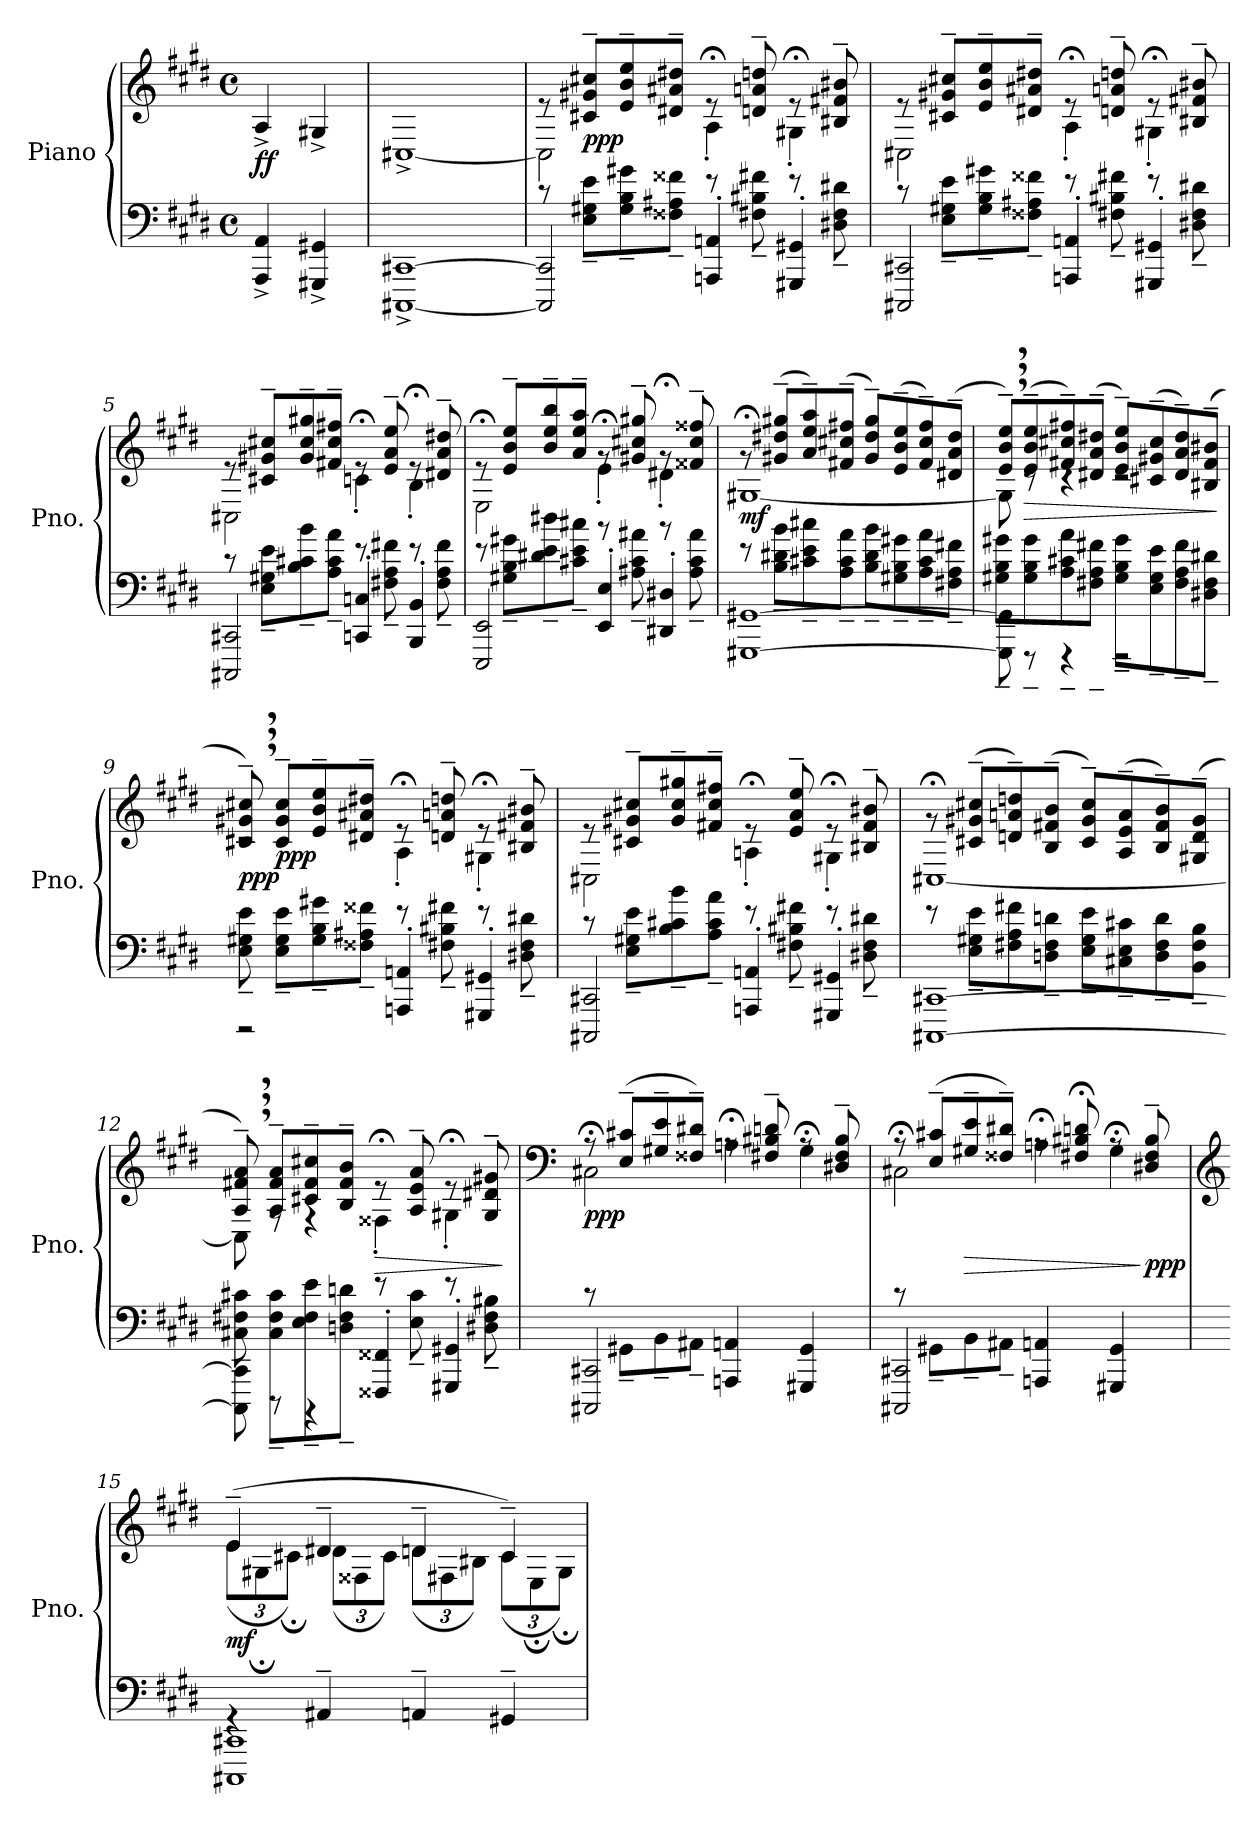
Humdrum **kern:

**kern	**kern	**dynam
*part1	*part1	*part1
*staff2	*staff1	*staff1/2
*I"Piano	*	*
*I'Pno.	*	*
*clefF4	*clefG2	*
*k[f#c#g#d#]	*k[f#c#g#d#]	*
*M4/4	*M4/4	*
*met(c)	*met(c)	*
=1	=1	=1
!	!	!LO:DY:b
4AAA/^ 4AA/^	4A^/	ff
4GGG#X/^ 4GG#X/^	4G#X^/	.
=2	=2	=2
[1CCC#X^ [1CC#X^	[1C#X^	.
=3	=3	=3
*^	*^	*
2CCC#/] 2CC#/]	8rc	8re	2C#\]	.
!	!	!	!	!LO:DY:b
.	8E\~ 8G#X\~ 8e\~L	8c#X/~ 8g#X/~ 8cc#X/~L	.	ppp
.	8G#\~ 8B\~ 8g#X\~	8e/~ 8b/~ 8ee/~	.	.
.	8F##X\~ 8A#X\~ 8f##X\~J	8d#X/~ 8a#X/~ 8dd#X/~J	.	.
4AAAn/' 4AAn/'	8re	8r;<e	4A'\	.
.	8F#X\~ 8B#X\~ 8f#X\~	8dn/~ 8an/~ 8ddn/~	.	.
4GGG#X/' 4GG#X/'	8re	8r;<e	4G#X'\	.
.	8D#X\~ 8F#\~ 8d#X\~	8B#X/~ 8f#X/~ 8b#X/~	.	.
!!LO:LB:g=z	!!
=4	=4	=4	=4	=4
2CCC#X/ 2CC#X/	8rc	8re	2C#X\	.
.	8E\~ 8G#X\~ 8e\~L	8c#X/~ 8g#X/~ 8cc#X/~L	.	.
.	8G#\~ 8B\~ 8g#X\~	8e/~ 8b/~ 8ee/~	.	.
.	8F##X\~ 8A#X\~ 8f##X\~J	8d#X/~ 8a#X/~ 8dd#X/~J	.	.
4AAAn/' 4AAn/'	8re	8r;<e	4A'\	.
.	8F#X\~ 8B#X\~ 8f#X\~	8dn/~ 8an/~ 8ddn/~	.	.
4GGG#X/' 4GG#X/'	8re	8r;<e	4G#X'\	.
.	8D#X\~ 8F#\~ 8d#X\~	8B#X/~ 8f#X/~ 8b#X/~	.	.
=5	=5	=5	=5	=5
2CCC#X/ 2CC#X/	8rc	8re	2C#X\	.
.	8E\~ 8G#X\~ 8e\~L	8c#X/~ 8g#X/~ 8cc#X/~L	.	.
.	8B\~ 8c#X\~ 8b\~	8g#/~ 8cc#/~ 8gg#X/~	.	.
.	8A\~ 8c#\~ 8a\~J	8f#X/~ 8cc#/~ 8ff#X/~J	.	.
4CCn/' 4C/'	8re	8r;<e	4cn'\	.
.	8F#X\~ 8A\~ 8f#X\~	8e/~ 8a/~ 8ee/~	.	.
4BBB/' 4BB/'	8re	8r;<e	4B'\	.
.	8F#\~ 8A\~ 8f#\~	8d#X/~ 8a/~ 8dd#X/~	.	.
!!LO:LB:g=z	!!
=6	=6	=6	=6	=6
2EEE/ 2EE/	8re	8r;<e	2E\	.
.	8G#X\~ 8B\~ 8g#X\~L	8e/~ 8b/~ 8ee/~L	.	.
.	8d#X\~ 8e\~ 8dd#X\~	8b/~ 8ee/~ 8bb/~	.	.
.	8c#X\~ 8e\~ 8cc#X\~J	8a/~ 8ee/~ 8aa/~J	.	.
4EE/' 4E/'	8rb	8r;<g	4e'\	.
.	8A#X\~ 8c#\~ 8a#X\~	8g#X/~ 8cc#X/~ 8gg#X/~	.	.
4DD#X/' 4D#X/'	8rb	8r;<g	4d#X'\	.
.	8A#\~ 8c#\~ 8a#\~	8f##X/~ 8cc#/~ 8ff##X/~	.	.
=7	=7	=7	=7	=7
!	!	!	!	!LO:DY:b
[1GGG#X [1GG#X	8re	8r;<g	[1G#X	mf
.	8B\~ 8d#X\~ 8b\~L	(>8g#X/~ 8dd#X/~ 8gg#X/~L	.	.
.	8c#X\~ 8e\~ 8cc#X\~	8a/~ 8ee/~ 8aa/~)	.	.
.	8A\~ 8c#\~ 8a\~J	(>8f#X/~ 8cc#X/~ 8ff#X/~J	.	.
.	8B\~ 8d#\~ 8b\~L	8g#/~ 8dd#/~ 8gg#/~L)	.	.
.	8G#X\~ 8B\~ 8g#X\~	(>8e/~ 8b/~ 8ee/~	.	.
.	8A\~ 8c#\~ 8a\~	8f#/~ 8cc#/~ 8ff#/~)	.	.
.	8F#X\~ 8A\~ 8f#X\~J	(>8d#X/~ 8a/~ 8dd#/~J	.	.
!!LO:LB:g=z	!!
=8	=8	=8	=8	=8
8GGG#\] 8GG#\]	8G#X\~ 8B\~ 8g#X\~L	8e/~, 8b/~, 8ee/~,L)	8G#\]	.
!	!	!	!	!LO:HP:b
8rFFF	8G#\~ 8B\~ 8g#\~	(>8e/~ 8b/~ 8ee/~	8rc	>
4rFFF	8A\~ 8c#X\~ 8a\~	8f#X/~ 8cc#X/~ 8ff#X/~)	4rc	.
.	8F#X\~ 8A\~ 8f#X\~J	(>8d#X/~ 8a/~ 8dd#X/~J	.	.
2rFFF	8G#\~ 8B\~ 8g#\~L	8e/~ 8b/~ 8ee/~L)	2rc	.
.	8E\~ 8G#\~ 8e\~	(>8c#X/~ 8g#X/~ 8cc#/~	.	.
.	8F#\~ 8A\~ 8f#\~	8d#/~ 8a/~ 8dd#/~)	.	.
.	8D#X\~ 8F#\~ 8d#X\~J	(>8B#X/~ 8f#/~ 8b#X/~J	.	.
*v	*v	*	*	*
*	*v	*v	*
.	.	]
=9	=9	=9
*^	*^	*
!	!	!	!	!LO:DY:b
2rDDD	8E\~ 8G#X\~ 8e\~	8c#X/~, 8g#X/~, 8cc#X/~,)	2rc	ppp
!	!	!	!	!LO:DY:b
.	8E\~ 8G#\~ 8e\~L	8c#/~ 8g#/~ 8cc#/~L	.	ppp
.	8G#\~ 8B\~ 8g#X\~	8e/~ 8b/~ 8ee/~	.	.
.	8F##X\~ 8A#X\~ 8f##X\~J	8d#X/~ 8a#X/~ 8dd#X/~J	.	.
4AAAn/' 4AAn/'	8re	8r;<e	4A'\	.
.	8F#X\~ 8B#X\~ 8f#X\~	8dn/~ 8an/~ 8ddn/~	.	.
4GGG#X/' 4GG#X/'	8re	8r;<e	4G#X'\	.
.	8D#X\~ 8F#\~ 8d#X\~	8B#X/~ 8f#X/~ 8b#X/~	.	.
!!LO:PB:g=z	!!
=10	=10	=10	=10	=10
2CCC#X/ 2CC#X/	8rc	8re	2C#X\	.
.	8E\~ 8G#X\~ 8e\~L	8c#X/~ 8g#X/~ 8cc#X/~L	.	.
.	8B\~ 8c#X\~ 8b\~	8g#/~ 8cc#/~ 8gg#X/~	.	.
.	8A\~ 8c#\~ 8a\~J	8f#X/~ 8cc#/~ 8ff#X/~J	.	.
4AAAn/' 4AAn/'	8re	8r;<e	4An'\	.
.	8F#X\~ 8B#X\~ 8f#X\~	8e/~ 8a/~ 8ee/~	.	.
4GGG#X/' 4GG#X/'	8re	8r;<e	4G#X'\	.
.	8D#X\~ 8F#\~ 8d#X\~	8B#X/~ 8f#/~ 8b#X/~	.	.
=11	=11	=11	=11	=11
[1CCC#X [1CC#X	8re	8r;<g	[1C#X	.
.	8E\~ 8G#X\~ 8e\~L	(>8c#X/~ 8g#X/~ 8cc#X/~L	.	.
.	8F#X\~ 8A\~ 8f#X\~	8d/~ 8an/~ 8dd/~)	.	.
.	8D\~ 8F#\~ 8d\~J	(>8B/~ 8f#X/~ 8b/~J	.	.
.	8E\~ 8G#\~ 8e\~L	8c#/~ 8g#/~ 8cc#/~L)	.	.
.	8C#X\~ 8E\~ 8c#X\~	(>8A/~ 8e/~ 8a/~	.	.
.	8D\~ 8F#\~ 8d\~	8B/~ 8f#/~ 8b/~)	.	.
.	8BB\~ 8F#\~ 8B\~J	(>8G#X/~ 8d/~ 8g#/~J	.	.
!!LO:LB:g=z	!!
=12	=12	=12	=12	=12
8CCC#\] 8CC#\]	8C#X\~ 8F#X\~ 8c#X\~	8A/~, 8f#X/~, 8a/~,)	8C#\]	.
8rDDD	8C#\~ 8F#\~ 8c#\~L	8A/~ 8f#/~ 8a/~L	8rF	.
4rBBBB	8E\~ 8F#\~ 8e\~	8c#X/~ 8f#/~ 8cc#X/~	4rF	.
.	8D\~ 8F#\~ 8d\~J	8B/~ 8f#/~ 8b/~J	.	.
!	!	!	!	!LO:HP:b
4FFF##X/' 4FF##X/'	8re	8r;<e	4F##X'\	>
.	8E\~ 8c#\~	8A/~ 8e/~ 8a/~	.	.
4GGG#X/' 4GG#X/'	8re	8r;<e	4G#X'\	.
.	8D#X\~ 8F#\~ 8B#X\~	8G#/~ 8d#X/~ 8g#X/~	.	.
*v	*v	*	*	*
*	*v	*v	*
.	.	]
=13	=13	=13
*	*clefF4	*
*^	*^	*
!	!	!	!	!LO:DY:b
2CCC#X/ 2CC#X/	8rc	8r;<	2C#X\	ppp
.	8GG#X~\L	(>8E/~ 8c#X/~L	.	.
.	8BB~\	8G#X/~ 8e/~	.	.
.	8AA#X~\J	8F##X/~ 8d#X/~J)	.	.
4AAAn/ 4AAn/	2ryy	8r;<A	4An\	.
.	.	8F#X/~ 8B#X/~ 8dn/~	.	.
4GGG#X/ 4GG#/	.	8r;<A	4G#\	.
.	.	8D#X/~ 8F#/~ 8B#/~	.	.
!!LO:LB:g=z	!!
=14	=14	=14	=14	=14
2CCC#X/ 2CC#X/	8rc	8r;<	2C#X\	.
.	8GG#X~\L	(>8E/~ 8c#X/~L	.	.
!	!	!	!	!LO:HP:b
.	8BB~\	8G#X/~ 8e/~	.	>
.	8AA#X~\J	8F##X/~ 8d#X/~J)	.	.
4AAAn/ 4AAn/	2ryy	8r;<A	4An\	.
.	.	8F#X/;< 8B#X/;< 8dn/;<	.	.
4GGG#X/ 4GG#/	.	8r;<A	4G#\	.
!	!	!	!	!LO:DY:n=1:b
.	.	8D#X/~ 8F#/~ 8B#/~	.	] ppp
=15	=15	=15	=15	=15
*	*	*clefG2	*	*
*	*	*	*Xbrackettup	*
!	!	!	!	!LO:DY:b
4rGG	1CCC#X 1CC#X	(>4e~/	(<12e\L	mf
.	.	.	12G#X;\	.
.	.	.	12c#X;\J)	.
4AA#X~/	.	4d#X~/	(<12d#\L	.
.	.	.	12F##X\	.
.	.	.	12c#\J)	.
4AAn~/	.	4dn~/	(<12d\L	.
.	.	.	12F#X\	.
.	.	.	12B#X\J)	.
4GG#X~/	.	4c#~/)	(<12c#\L	.
.	.	.	12E;\	.
.	.	.	12G#;\J)	.
*v	*v	*	*	*
*	*v	*v	*
=	=	=
*-	*-	*-
